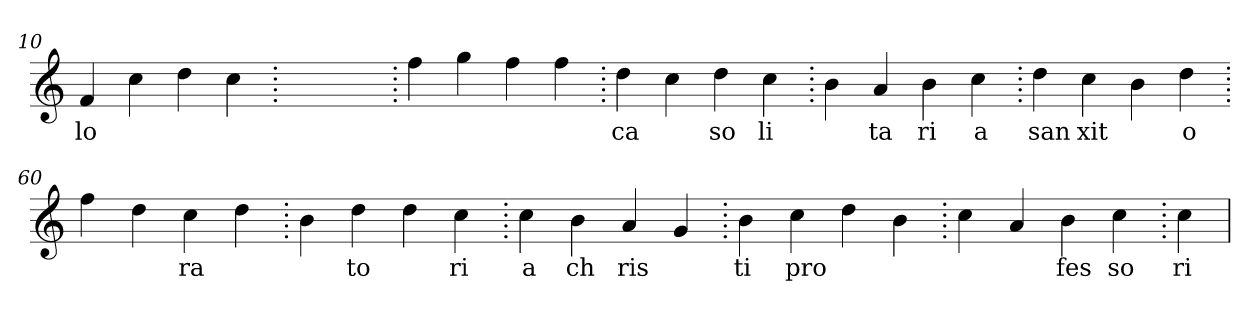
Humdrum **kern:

**kern	**text
*part1	*part1
*staff1	*staff1
*clefG2	*
=10.	=10.
4f	lo
4cc	.
4dd	.
4cc	.
=20.	=20.
1ryy	.
=20.	=20.
4ff	.
4gg	.
4ff	.
4ff	.
=30.	=30.
4dd	ca
4cc	.
4dd	so
4cc	li
=40.	=40.
4b	.
4a	ta
4b	ri
4cc	a
=50.	=50.
4dd	san
4cc	xit
4b	.
4dd	o
=60.	=60.
4ff	.
4dd	.
4cc	ra
4dd	.
=70.	=70.
4b	.
4dd	to
4dd	.
4cc	ri
=80.	=80.
4cc	a
4b	ch
4a	ris
4g	.
=90.	=90.
4b	ti
4cc	pro
4dd	.
4b	.
=100.	=100.
4cc	.
4a	.
4b	fes
4cc	so
=110.	=110.
4cc	ri
=	=
*-	*-
